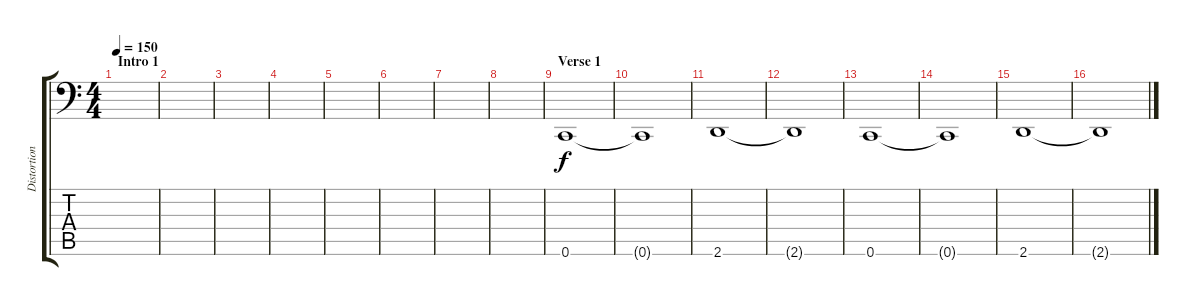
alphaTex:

\track ("Distortion Bass 2" "Distortion") {instrument synthbass1}
\staff {score tabs}
\tuning (D3 A2 F2 C2 G1 C1) {hide}
\ts (4 4)
\section ("" "Intro 1")
\tempo 150
\clef f4
\ks c
|
|
|
|
|
|
|
|
\section ("" "Verse 1")
0.6.1{instrument fretlessbass} |
0.6{t}.1 |
2.6.1 |
2.6{t}.1 |
0.6.1 |
0.6{t}.1 |
2.6.1 |
2.6{t}.1
